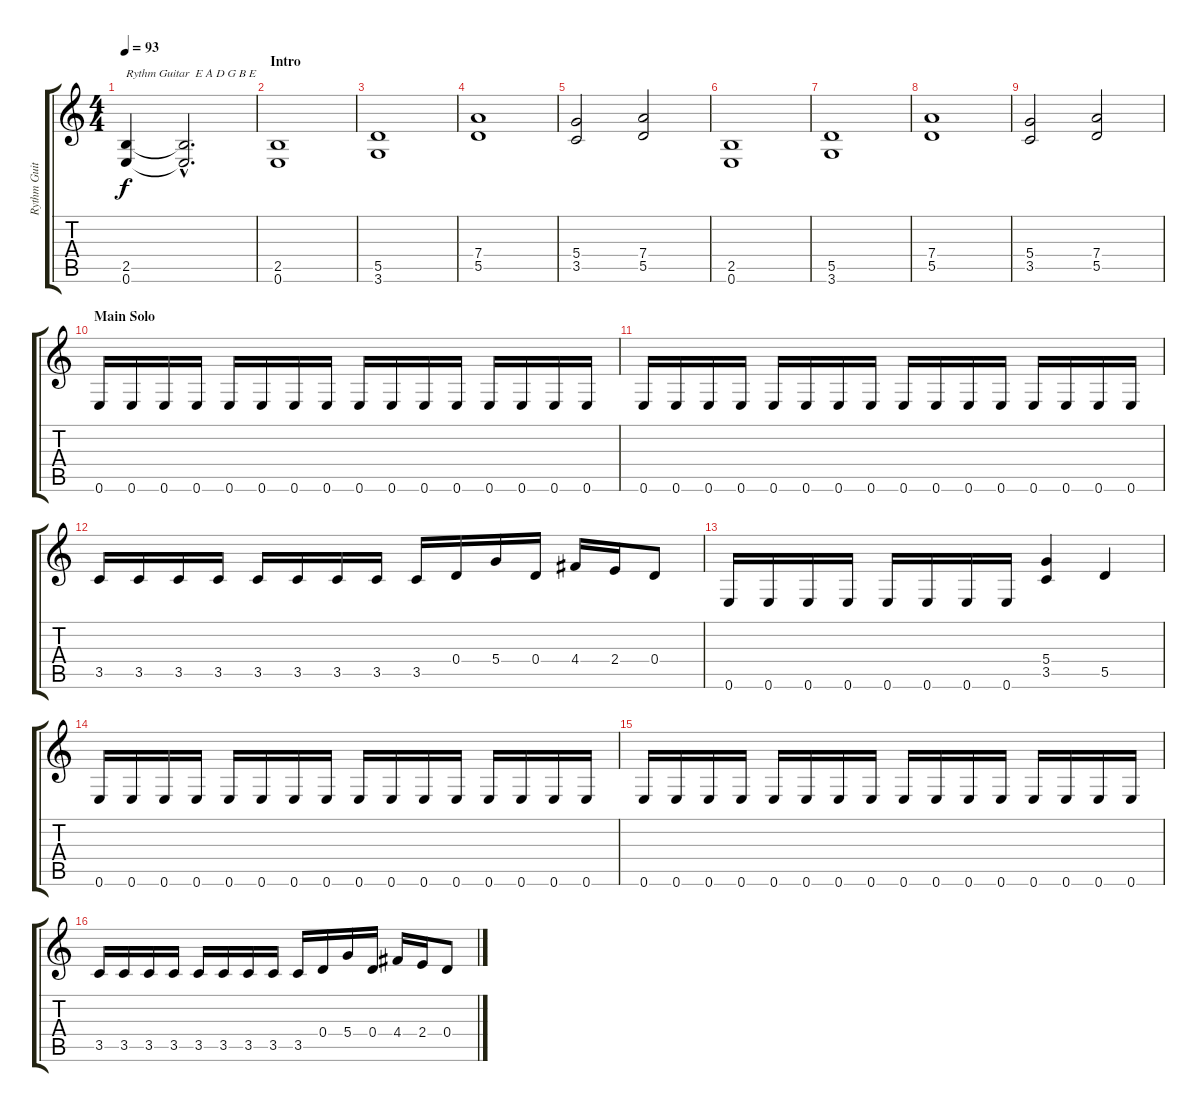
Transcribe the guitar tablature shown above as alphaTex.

\track ("Rythm Guitar" "Rythm Guit") {instrument distortionguitar}
\staff {score tabs}
\tuning (E4 B3 G3 D3 A2 E2) {hide}
\ts (4 4)
\tempo 93
\clef g2
\ks c
(2.5 0.6).4{txt "Rythm Guitar  E A D G B E" dy f volume 0 instrument distortionguitar} (2.5{hac t} 0.6{hac t}).2{d volume 14} |
\section ("" "Intro")
(2.5 0.6).1 |
(5.5 3.6).1 |
(7.4 5.5).1 |
(5.4 3.5).2 (7.4 5.5).2 |
(2.5 0.6).1 |
(5.5 3.6).1 |
(7.4 5.5).1 |
(5.4 3.5).2 (7.4 5.5).2 |
\section ("" "Main Solo")
0.6.16 0.6.16 0.6.16 0.6.16 0.6.16 0.6.16 0.6.16 0.6.16 0.6.16 0.6.16 0.6.16 0.6.16 0.6.16 0.6.16 0.6.16 0.6.16 |
0.6.16 0.6.16 0.6.16 0.6.16 0.6.16 0.6.16 0.6.16 0.6.16 0.6.16 0.6.16 0.6.16 0.6.16 0.6.16 0.6.16 0.6.16 0.6.16 |
3.5.16 3.5.16 3.5.16 3.5.16 3.5.16 3.5.16 3.5.16 3.5.16 3.5.16 0.4.16 5.4.16 0.4.16 4.4.16 2.4.16 0.4.8 |
0.6.16 0.6.16 0.6.16 0.6.16 0.6.16 0.6.16 0.6.16 0.6.16 (5.4 3.5).4 5.5.4 |
0.6.16 0.6.16 0.6.16 0.6.16 0.6.16 0.6.16 0.6.16 0.6.16 0.6.16 0.6.16 0.6.16 0.6.16 0.6.16 0.6.16 0.6.16 0.6.16 |
0.6.16 0.6.16 0.6.16 0.6.16 0.6.16 0.6.16 0.6.16 0.6.16 0.6.16 0.6.16 0.6.16 0.6.16 0.6.16 0.6.16 0.6.16 0.6.16 |
3.5.16 3.5.16 3.5.16 3.5.16 3.5.16 3.5.16 3.5.16 3.5.16 3.5.16 0.4.16 5.4.16 0.4.16 4.4.16 2.4.16 0.4.8
